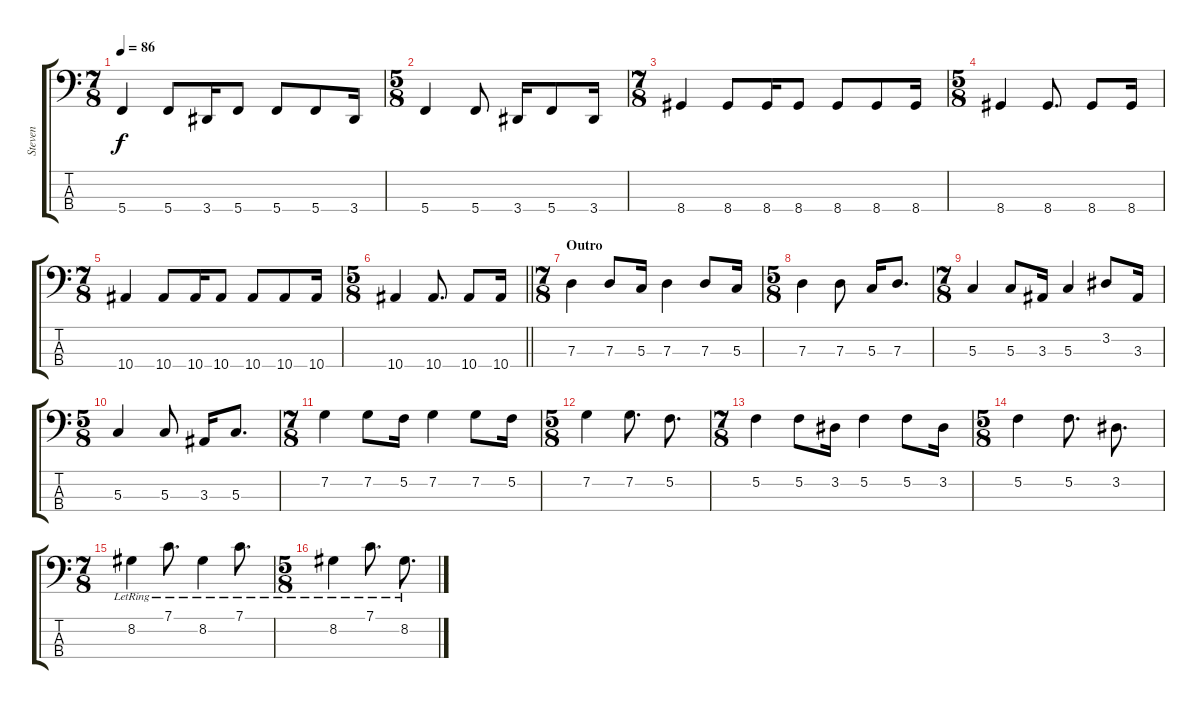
\track ("Steven" "Steven") {instrument electricbasspick}
\staff {score tabs}
\tuning (F2 C2 G1 C1) {hide}
\ts (7 8)
\tempo 86
\clef f4
\ks c
5.4.4{dy f} 5.4.8 3.4.16 5.4.8 5.4.8 5.4.8 3.4.16 |
\ts (5 8)
5.4.4 5.4.8 3.4.16 5.4.8 3.4.16 |
\ts (7 8)
8.4.4 8.4.8 8.4.16 8.4.8 8.4.8 8.4.8 8.4.16 |
\ts (5 8)
8.4.4 8.4.8{d} 8.4.8 8.4.16 |
\ts (7 8)
10.4.4 10.4.8 10.4.16 10.4.8 10.4.8 10.4.8 10.4.16 |
\ts (5 8)
\barLineRight lightlight
10.4.4 10.4.8{d} 10.4.8 10.4.16 |
\ts (7 8)
\section ("" "Outro")
7.3.4 7.3.8 5.3.16 7.3.4 7.3.8 5.3.16 |
\ts (5 8)
7.3.4 7.3.8 5.3.16 7.3.8{d} |
\ts (7 8)
5.3.4 5.3.8 3.3.16 5.3.4 3.2.8 3.3.16 |
\ts (5 8)
5.3.4 5.3.8 3.3.16 5.3.8{d} |
\ts (7 8)
7.2.4 7.2.8 5.2.16 7.2.4 7.2.8 5.2.16 |
\ts (5 8)
7.2.4 7.2.8{d} 5.2.8{d} |
\ts (7 8)
5.2.4 5.2.8 3.2.16 5.2.4 5.2.8 3.2.16 |
\ts (5 8)
5.2.4 5.2.8{d} 3.2.8{d} |
\ts (7 8)
8.2{lr}.4 7.1{lr}.8{d} 8.2{lr}.4 7.1{lr}.8{d} |
\ts (5 8)
8.2{lr}.4 7.1{lr}.8{d} 8.2{lr}.8{d}
